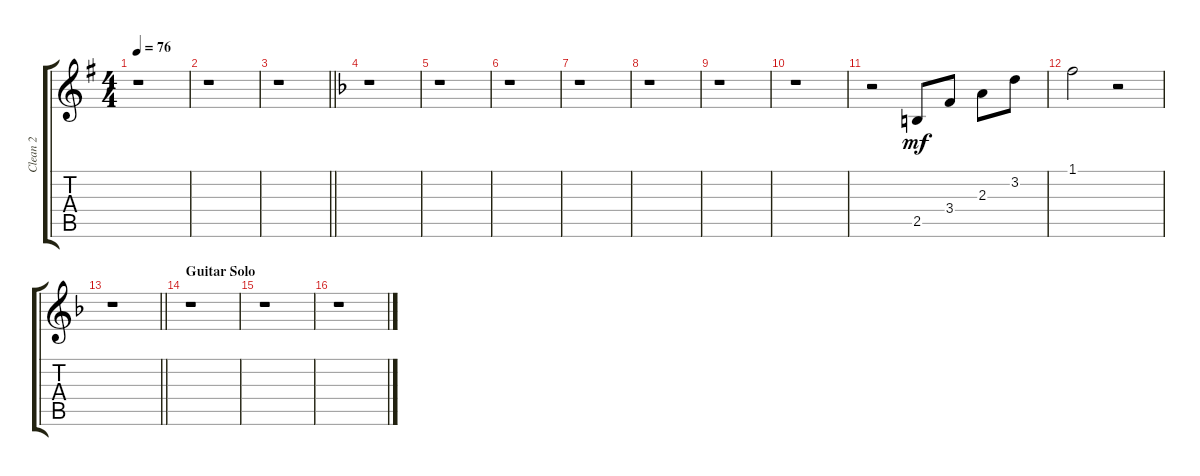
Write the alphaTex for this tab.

\track ("Clean 2" "Clean 2") {instrument electricguitarclean}
\staff {score tabs}
\tuning (E4 B3 G3 D3 A2 E2) {hide}
\ts (4 4)
\tempo 76
\clef g2
\ks g
r.1{dy mf} |
r.1 |
\barLineRight lightlight
r.1 |
\ks f
r.1 |
r.1 |
r.1 |
r.1 |
r.1 |
r.1 |
r.1 |
r.2 2.5.8 3.4.8 2.3.8 3.2.8 |
1.1.2 r.2 |
\barLineRight lightlight
r.1 |
\section ("" "Guitar Solo")
r.1 |
r.1 |
r.1
